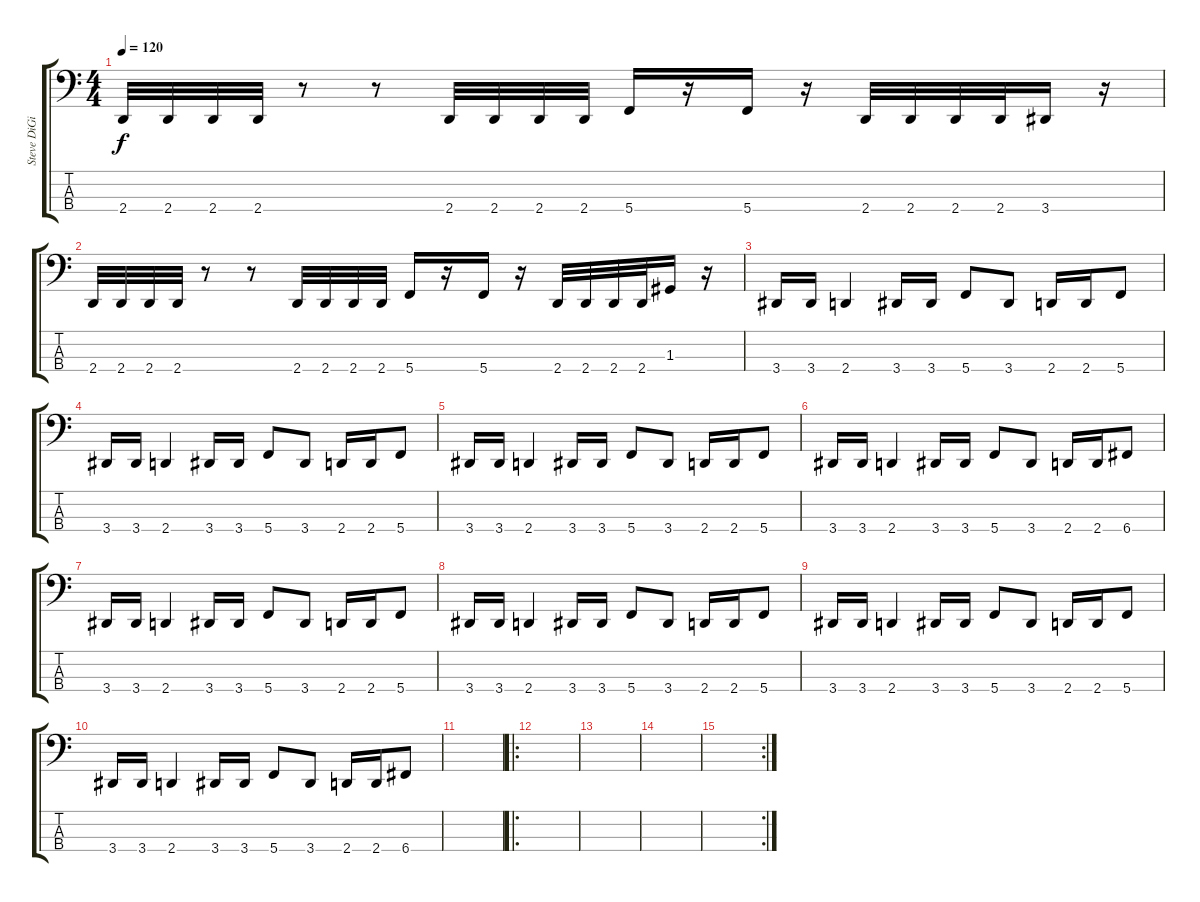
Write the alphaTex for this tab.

\track ("Steve DiGiorgio" "Steve DiGi") {instrument fretlessbass}
\staff {score tabs}
\tuning (F2 C2 G1 C1) {hide}
\ts (4 4)
\tempo 120
\clef f4
\ks c
2.4.32{dy f} 2.4.32 2.4.32 2.4.32 r.8 r.8 2.4.32 2.4.32 2.4.32 2.4.32 5.4.16 r.16 5.4.16 r.16 2.4.32 2.4.32 2.4.32 2.4.32 3.4.16 r.16 |
2.4.32 2.4.32 2.4.32 2.4.32 r.8 r.8 2.4.32 2.4.32 2.4.32 2.4.32 5.4.16 r.16 5.4.16 r.16 2.4.32 2.4.32 2.4.32 2.4.32 1.3.16 r.16 |
3.4.16 3.4.16 2.4.4 3.4.16 3.4.16 5.4.8 3.4.8 2.4.16 2.4.16 5.4.8 |
3.4.16 3.4.16 2.4.4 3.4.16 3.4.16 5.4.8 3.4.8 2.4.16 2.4.16 5.4.8 |
3.4.16 3.4.16 2.4.4 3.4.16 3.4.16 5.4.8 3.4.8 2.4.16 2.4.16 5.4.8 |
3.4.16 3.4.16 2.4.4 3.4.16 3.4.16 5.4.8 3.4.8 2.4.16 2.4.16 6.4.8 |
3.4.16 3.4.16 2.4.4 3.4.16 3.4.16 5.4.8 3.4.8 2.4.16 2.4.16 5.4.8 |
3.4.16 3.4.16 2.4.4 3.4.16 3.4.16 5.4.8 3.4.8 2.4.16 2.4.16 5.4.8 |
3.4.16 3.4.16 2.4.4 3.4.16 3.4.16 5.4.8 3.4.8 2.4.16 2.4.16 5.4.8 |
3.4.16 3.4.16 2.4.4 3.4.16 3.4.16 5.4.8 3.4.8 2.4.16 2.4.16 6.4.8 |
|
\ro
|
|
|
\rc 2
